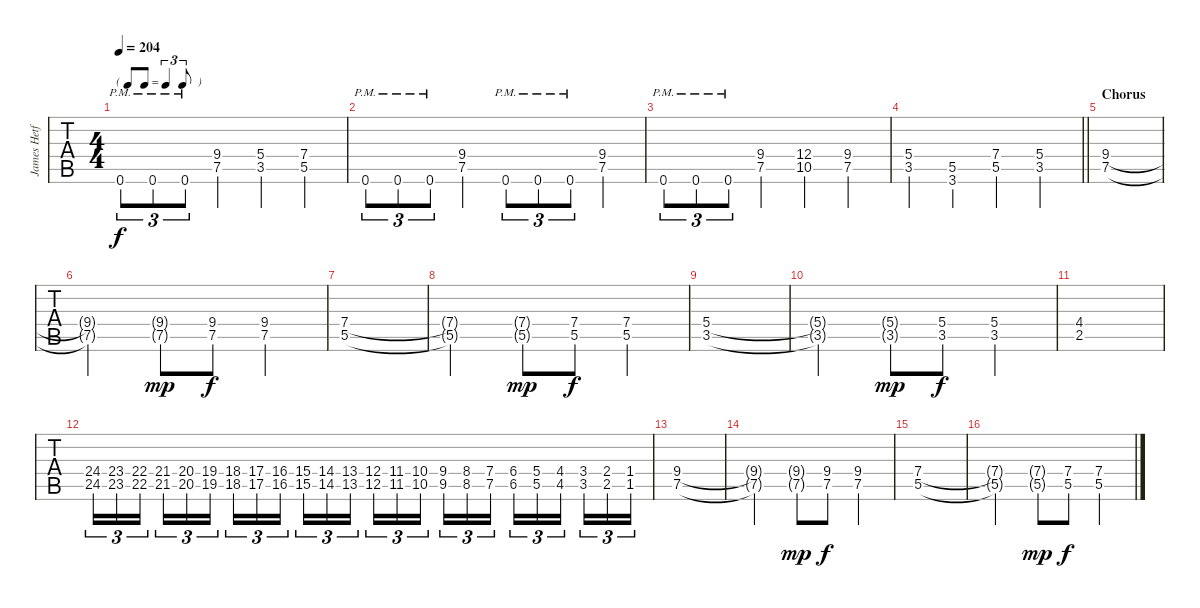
\track ("James Hetfield " "James Hetf") {instrument distortionguitar}
\staff {tabs}
\tuning (E4 B3 G3 D3 A2 E2) {hide}
\ts (4 4)
\tf triplet8th
\tempo 204
\clef g2
\ks c
0.6{pm}.8{tu (3 2) dy f} 0.6{pm}.8{tu (3 2)} 0.6{pm}.8{tu (3 2)} (9.4 7.5).4 (5.4 3.5).4 (7.4 5.5).4 |
0.6{pm}.8{tu (3 2)} 0.6{pm}.8{tu (3 2)} 0.6{pm}.8{tu (3 2)} (9.4 7.5).4 0.6{pm}.8{tu (3 2)} 0.6{pm}.8{tu (3 2)} 0.6{pm}.8{tu (3 2)} (9.4 7.5).4 |
0.6{pm}.8{tu (3 2)} 0.6{pm}.8{tu (3 2)} 0.6{pm}.8{tu (3 2)} (9.4 7.5).4 (12.4 10.5).4 (9.4 7.5).4 |
\barLineRight lightlight
(5.4 3.5).4 (5.5 3.6).4 (7.4 5.5).4 (5.4 3.5).4 |
\section ("" "Chorus")
(9.4 7.5).1 |
(9.4{t} 7.5{t}).2 (9.4{g} 7.5{g}).8{dy mp} (9.4 7.5).8{dy f} (9.4 7.5).4 |
(7.4 5.5).1 |
(7.4{t} 5.5{t}).2 (7.4{g} 5.5{g}).8{dy mp} (7.4 5.5).8{dy f} (7.4 5.5).4 |
(5.4 3.5).1 |
(5.4{t} 3.5{t}).2 (5.4{g} 3.5{g}).8{dy mp} (5.4 3.5).8{dy f} (5.4 3.5).4 |
(4.4 2.5).1 |
(24.4 24.5).16{tu (3 2)} (23.4 23.5).16{tu (3 2)} (22.4 22.5).16{tu (3 2) beam splitsecondary} (21.4 21.5).16{tu (3 2)} (20.4 20.5).16{tu (3 2)} (19.4 19.5).16{tu (3 2)} (18.4 18.5).16{tu (3 2)} (17.4 17.5).16{tu (3 2)} (16.4 16.5).16{tu (3 2) beam splitsecondary} (15.4 15.5).16{tu (3 2)} (14.4 14.5).16{tu (3 2)} (13.4 13.5).16{tu (3 2)} (12.4 12.5).16{tu (3 2)} (11.4 11.5).16{tu (3 2)} (10.4 10.5).16{tu (3 2) beam splitsecondary} (9.4 9.5).16{tu (3 2)} (8.4 8.5).16{tu (3 2)} (7.4 7.5).16{tu (3 2)} (6.4 6.5).16{tu (3 2)} (5.4 5.5).16{tu (3 2)} (4.4 4.5).16{tu (3 2) beam splitsecondary} (3.4 3.5).16{tu (3 2)} (2.4 2.5).16{tu (3 2)} (1.4 1.5).16{tu (3 2)} |
(9.4 7.5).1 |
(9.4{t} 7.5{t}).2 (9.4{g} 7.5{g}).8{dy mp} (9.4 7.5).8{dy f} (9.4 7.5).4 |
(7.4 5.5).1 |
(7.4{t} 5.5{t}).2 (7.4{g} 5.5{g}).8{dy mp} (7.4 5.5).8{dy f} (7.4 5.5).4
